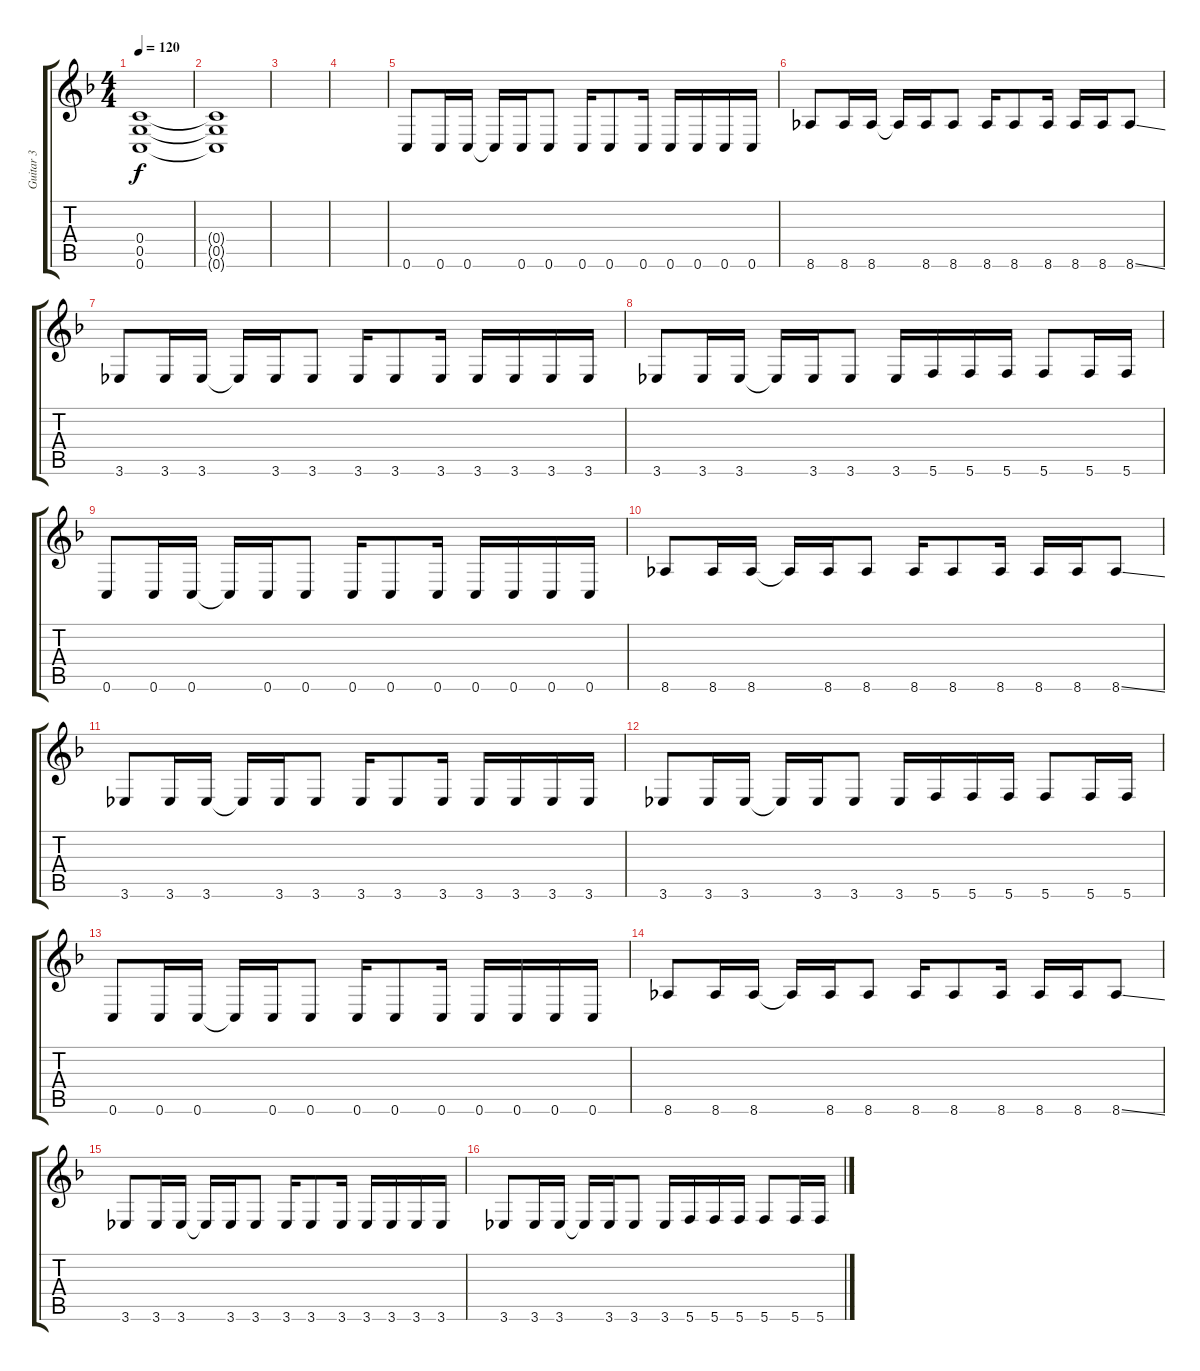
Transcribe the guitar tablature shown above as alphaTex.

\track ("Guitar 3" "Guitar 3") {instrument distortionguitar}
\staff {score tabs}
\tuning (D4 A3 F3 C3 G2 C2) {hide}
\ts (4 4)
\tempo 120
\clef g2
\ks f
(0.4{t} 0.5{t} 0.6{t}).1{dy f} |
(0.4{t} 0.5{t} 0.6{t}).1 |
|
|
0.6.8 0.6.16 0.6.16 0.6{t}.16 0.6.16 0.6.8 0.6.16 0.6.8 0.6.16 0.6.16 0.6.16 0.6.16 0.6.16 |
8.6.8 8.6.16 8.6.16 8.6{t}.16 8.6.16 8.6.8 8.6.16 8.6.8 8.6.16 8.6.16 8.6.16 8.6{ss}.8 |
3.6.8 3.6.16 3.6.16 3.6{t}.16 3.6.16 3.6.8 3.6.16 3.6.8 3.6.16 3.6.16 3.6.16 3.6.16 3.6.16 |
3.6.8 3.6.16 3.6.16 3.6{t}.16 3.6.16 3.6.8 3.6.16 5.6.16 5.6.16 5.6.16 5.6.8 5.6.16 5.6.16 |
0.6.8 0.6.16 0.6.16 0.6{t}.16 0.6.16 0.6.8 0.6.16 0.6.8 0.6.16 0.6.16 0.6.16 0.6.16 0.6.16 |
8.6.8 8.6.16 8.6.16 8.6{t}.16 8.6.16 8.6.8 8.6.16 8.6.8 8.6.16 8.6.16 8.6.16 8.6{ss}.8 |
3.6.8 3.6.16 3.6.16 3.6{t}.16 3.6.16 3.6.8 3.6.16 3.6.8 3.6.16 3.6.16 3.6.16 3.6.16 3.6.16 |
3.6.8 3.6.16 3.6.16 3.6{t}.16 3.6.16 3.6.8 3.6.16 5.6.16 5.6.16 5.6.16 5.6.8 5.6.16 5.6.16 |
0.6.8 0.6.16 0.6.16 0.6{t}.16 0.6.16 0.6.8 0.6.16 0.6.8 0.6.16 0.6.16 0.6.16 0.6.16 0.6.16 |
8.6.8 8.6.16 8.6.16 8.6{t}.16 8.6.16 8.6.8 8.6.16 8.6.8 8.6.16 8.6.16 8.6.16 8.6{ss}.8 |
3.6.8 3.6.16 3.6.16 3.6{t}.16 3.6.16 3.6.8 3.6.16 3.6.8 3.6.16 3.6.16 3.6.16 3.6.16 3.6.16 |
3.6.8 3.6.16 3.6.16 3.6{t}.16 3.6.16 3.6.8 3.6.16 5.6.16 5.6.16 5.6.16 5.6.8 5.6.16 5.6.16
